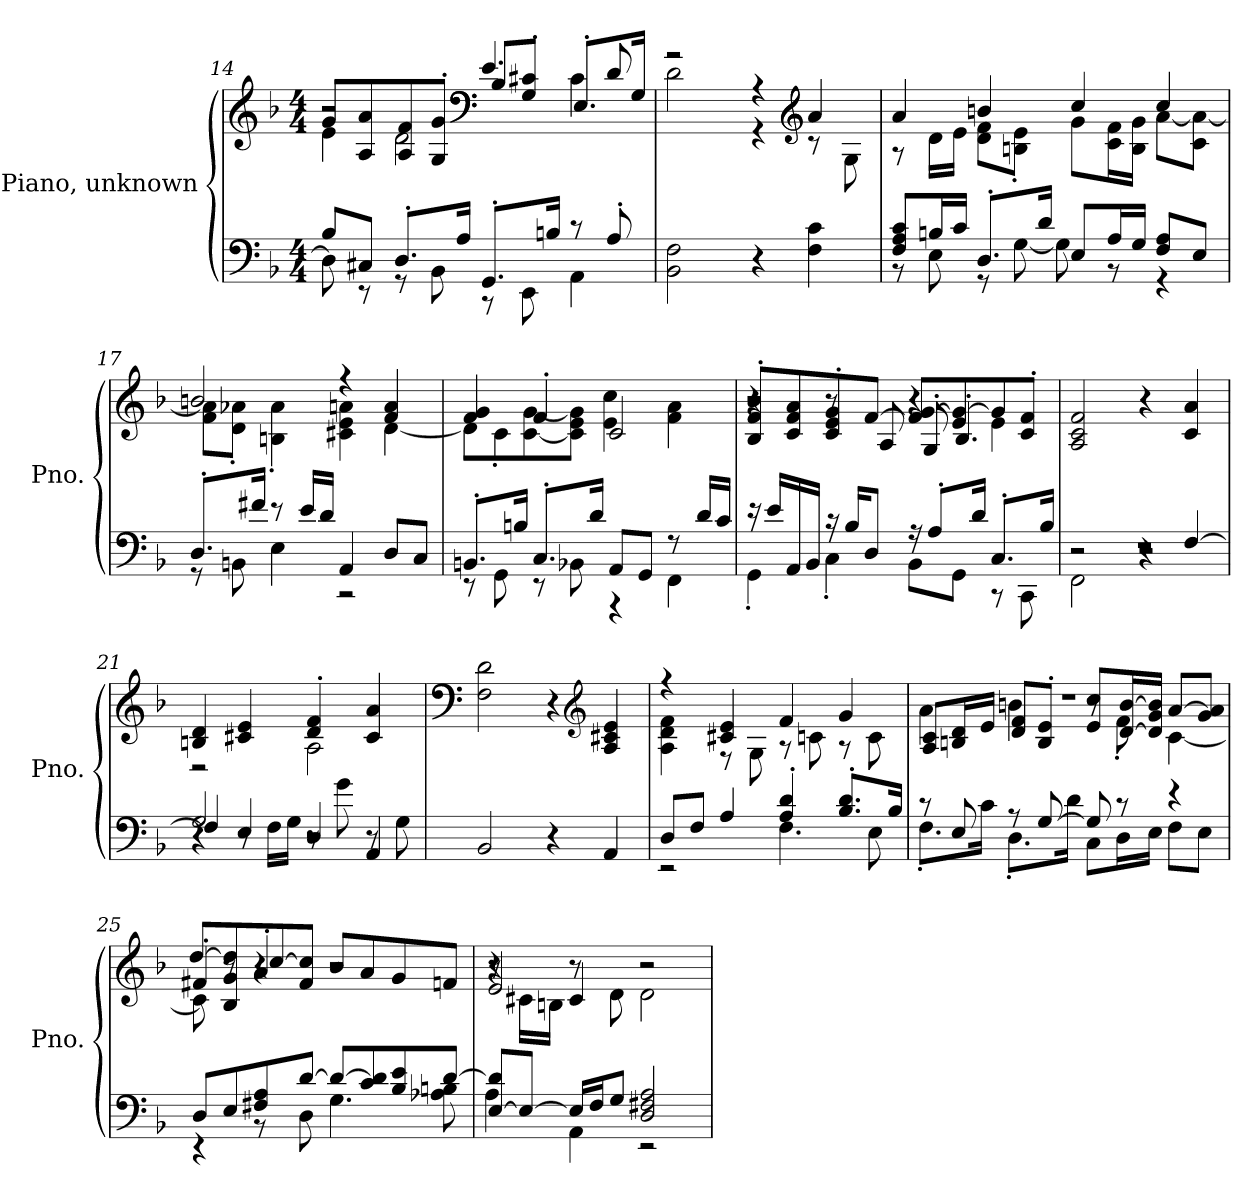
**kern	**kern
*part1	*part1
*staff2	*staff1
*I"Piano, unknown	*
*I'Pno.	*
*clefF4	*clefG2
*k[b-]	*k[b-]
*M4/4	*M4/4
=14	=14
*^	*^
*	*	*	*^
8B-/L	8D\]	2r	4e\	8g/L
8C#X/J	8r	.	.	8A/ 8a/
8.D'/L	8r	.	2d\	8A/ 8f/
.	8BB-\	.	.	8G/' 8g/'J
16A/Jk	.	.	.	.
*	*	*clefF4	*	*
8.GG'/L	8r	4.e/	.	8B-/L
.	8EE\	.	.	8G/' 8c#X/'J
16Bn/Jk	.	.	.	.
8r	4AA\	.	4c#\	8.E'/L
8A'/	.	8d/	.	.
.	.	.	.	16G/Jk
*v	*v	*	*	*
*	*	*v	*v
!!LO:LB:g=z
=15	=15	=15
2BB-\ 2F\	2r	2d\
4r	4r	4r
*	*clefG2	*
4F\ 4c\	4a/	8r
.	.	8G\
=16	=16	=16
*^	*	*
8F/ 8A/ 8c/L	8r	4a/	8r
16Bn/L	8E\	.	16d\LL
16c/JJ	.	.	16e\JJ
8.D'/L	8r	4bn/	8d\ 8f\L
.	[8G\	.	8Bn\' 8e\'J
16d/Jk	.	.	.
8E/L	8G\]	4cc/	8g\L
16A/L	8r	.	16c\ 16f\L
16G/JJ	.	.	16B\ 16g\JJ
8F/ 8A/L	4r	4cc/	[8a\L
8E/J	.	.	8c\ 8a\_J
=17	=17	=17	=17
8.D'/L	8r	2bn/	8f\ 8a\]L
.	8BBn\	.	8d\' 8a-X\'J
16f#X/Jk	.	.	.
8r	4E\	.	4Bn\' 4a-\'
16e/LL	.	.	.
16d/JJ	.	.	.
4AA/	2r	4r	4c#X\ 4e\ 4an\
8D/L	.	4f/ 4a/	[4d\
8C/J	.	.	.
!!LO:LB:g=z	!!
=18	=18	=18	=18
8.BBn'/L	8r	4f/ 4g/	8d\L]
.	8GG\	.	8c'\
16Bn/Jk	.	.	.
8.C'/L	8r	4f'/	[8c\ [8g\
.	8BB-X\	.	8c\] 8e\ 8g\]J
16d/Jk	.	.	.
8AA/L	4r	2c/	4e\ 4cc\
8GG/J	.	.	.
8r	4FF\	.	4f\ 4a\
16d/LL	.	.	.
16c/JJ	.	.	.
=19	=19	=19	=19
*	*	*	*^
16r	4GG'\	8B-/' 8f/' 8b-/'L	2r	4r
16e/LL	.	.	.	.
16AA/	.	8c/ 8f/ 8a/	.	.
16BB-/JJ	.	.	.	.
16r	4C'\	8c/' 8e/' 8g/'	.	8r
16B-/KL	.	.	.	.
8D/J	.	[8f/J	.	8A/
16r	8BB-\L	8f/] [8g/L	4r	8G'/
8A'/L	.	.	.	.
.	8GG\J	8e/ 8g/_	.	4.B-'/
16d/Jk	.	.	.	.
8.C'/L	8r	8g/]	4e\	.
.	8CC\	8c/' 8f/'J	.	.
16B-/Jk	.	.	.	.
*	*	*v	*v	*v
=20	=20	=20
*	*^	*
1r	2FF\	2r	2A/ 2c/ 2f/
.	2r	4r	4r
.	.	[4F/	4c/ 4a/
=21	=21	=21	=21
*	*	*	*^
2G/	4r	4F/]	4Bn/ 4d/	2r
.	8r	4E/	4c#X/ 4e/	.
.	16F\LL	.	.	.
.	16G\JJ	.	.	.
2r	8r	4D/	4d/' 4f/'	2A\
.	8g\	.	.	.
.	8r	4AA/	4c#/ 4a/	.
.	8G\	.	.	.
*v	*v	*v	*	*
*	*v	*v
!!LO:PB:g=z
=22	=22
*	*clefF4
2BB-/	2F\ 2d\
4r	4r
*	*clefG2
4AA/	4A/ 4c#X/ 4e/
=23	=23
*^	*^
8D/L	2r	4r	4A\ 4d\ 4f\
8F/J	.	.	.
4A/	.	4c#X/ 4e/	8r
.	.	.	8G\
4A/' 4d/'	4.F\	4f/	8r
.	.	.	8cn\
8.B-/' 8.d/'L	.	4g/	8r
.	8E\	.	8c\
16B-/Jk	.	.	.
=24	=24	=24	=24
*	*	*	*^
8r	8.F'\L	1r	4a\	8A/ 8c/L
8E/	.	.	.	16Bn/ 16d/L
.	16c\Jk	.	.	16e/JJ
8r	8.D'\L	.	4bn\	8d/ 8f/L
[8G/	.	.	.	8B/' 8e/'J
.	16d\Jk	.	.	.
8G/]	8C\L	.	8r	8e/ 8cc/L
8r	16D\L	.	8f'\	[16d/ [16b/L
.	16E\JJ	.	.	16d/] 16g/ 16b/]JJ
4r	8F\L	.	[4c\	[8a/L
.	8E\J	.	.	8g/ 8a/]J
!!LO:LB:g=z	!!	!!
=25	=25	=25	=25	=25
8D/L	4r	4f#X'/	8c\]	[8dd/L
8E/	.	.	8r	8B-/ 8g/ 8dd/]
8F#X/ 8A/	8r	4a'/	4r	[8cc/
[8d/J	8D\	.	.	8f#/ 8cc/]J
8d/L_	4.G\	2r	2r	8b-/L
8c/ 8d/]	.	.	.	8a/
8B-/ 8e/	.	.	.	8g/
[8d/J	8A-X\ 8Bn\	.	.	8fn/J
=26	=26	=26	=26	=26
[8E/ 8d/]L	4A\	2e/	8r	4r
8E/J_	.	.	16c#X\LL	.
.	.	.	16Bn\JJ	.
16E/LL]	4AA\	.	8r	4c#/
16F/J	.	.	.	.
8G/J	.	.	8d\	.
2D/ 2F#X/ 2A/	2r	2r	2d\	2r
*v	*v	*	*	*
*	*v	*v	*v
=	=
*-	*-
